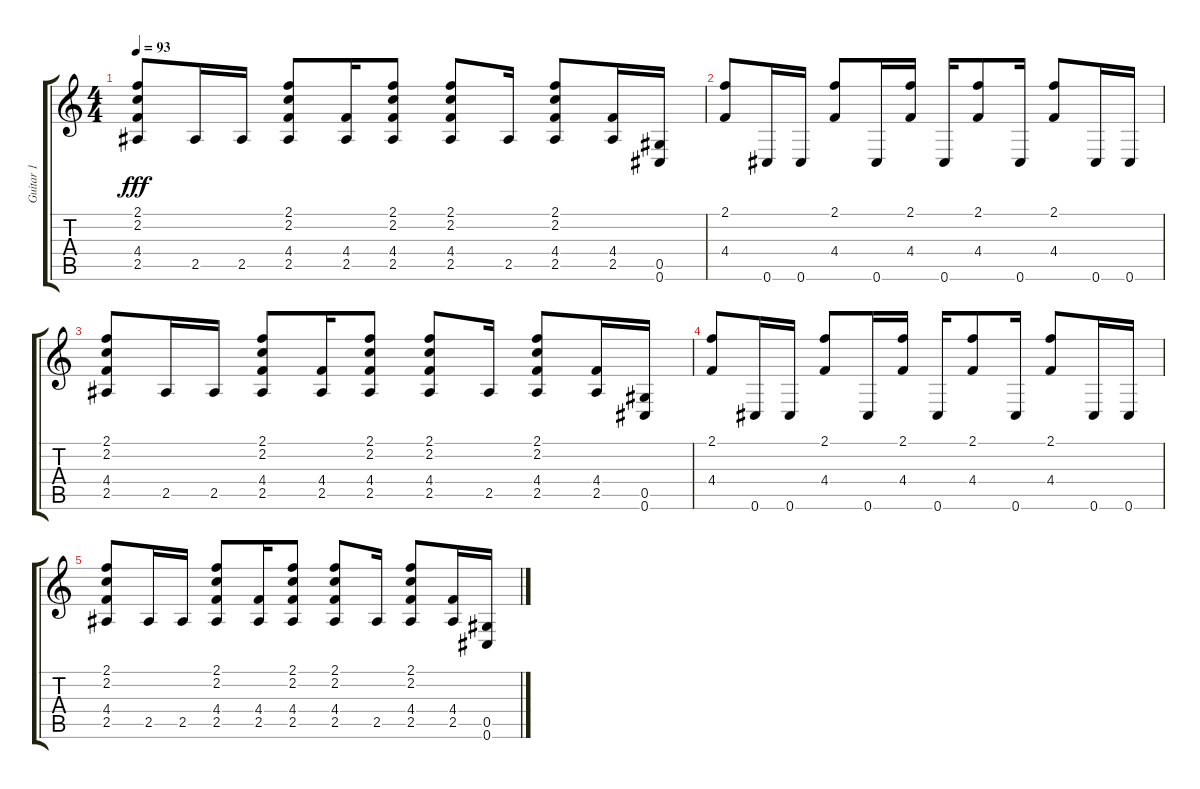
\track ("Guitar 1" "Guitar 1") {instrument distortionguitar}
\staff {score tabs}
\tuning (Eb4 Bb3 Gb3 Db3 Ab2 Db2) {hide}
\ts (4 4)
\tempo 93
\clef g2
\ks c
(2.1 2.2 4.4 2.5).8{dy fff} 2.5.16 2.5.16 (2.1 2.2 4.4 2.5).8 (4.4 2.5).16 (2.1 2.2 4.4 2.5).8 (2.1 2.2 4.4 2.5).8 2.5.16 (2.1 2.2 4.4 2.5).8 (4.4 2.5).16 (0.5 0.6).16 |
(2.1 4.4).8{volume 6} 0.6.16 0.6.16 (2.1 4.4).8 0.6.16 (2.1 4.4).16 0.6.16 (2.1 4.4).8 0.6.16 (2.1 4.4).8 0.6.16 0.6.16 |
(2.1 2.2 4.4 2.5).8 2.5.16 2.5.16 (2.1 2.2 4.4 2.5).8 (4.4 2.5).16 (2.1 2.2 4.4 2.5).8 (2.1 2.2 4.4 2.5).8 2.5.16 (2.1 2.2 4.4 2.5).8 (4.4 2.5).16 (0.5 0.6).16 |
(2.1 4.4).8{volume 5} 0.6.16 0.6.16 (2.1 4.4).8 0.6.16 (2.1 4.4).16 0.6.16 (2.1 4.4).8 0.6.16 (2.1 4.4).8 0.6.16 0.6.16 |
(2.1 2.2 4.4 2.5).8{volume 4} 2.5.16 2.5.16 (2.1 2.2 4.4 2.5).8 (4.4 2.5).16 (2.1 2.2 4.4 2.5).8 (2.1 2.2 4.4 2.5).8 2.5.16 (2.1 2.2 4.4 2.5).8 (4.4 2.5).16 (0.5 0.6).16
